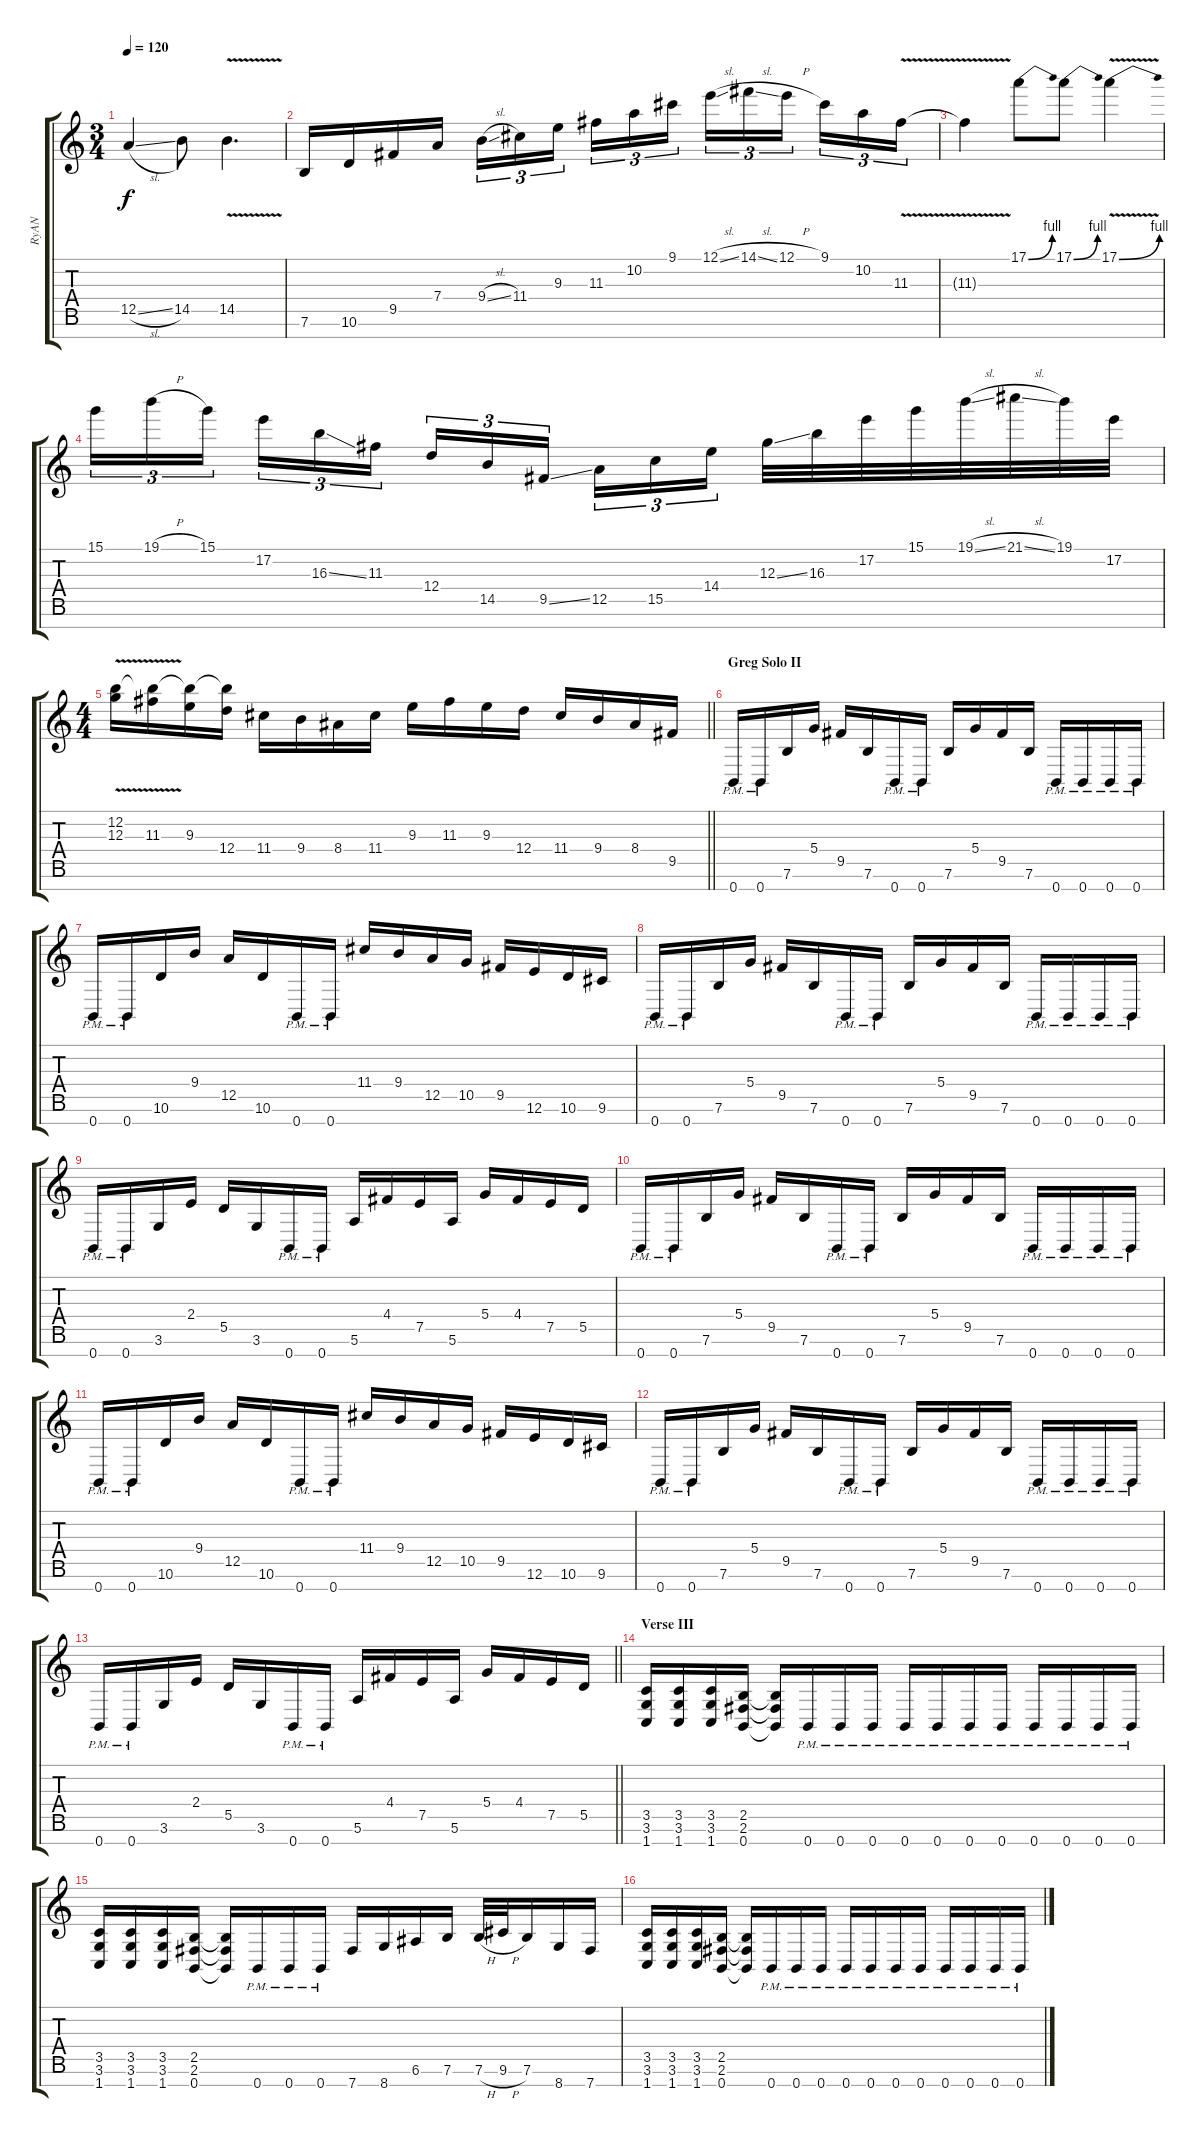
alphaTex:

\track ("RyAN" "RyAN") {instrument distortionguitar}
\staff {score tabs}
\tuning (E4 B3 G3 D3 A2 E2 B1) {hide}
\ts (3 4)
\tempo 120
\clef g2
\ks c
12.5{sl}.4{dy f} 14.5.8 14.5{v}.4{d} |
7.6.16 10.6.16 9.5.16 7.4.16 9.4{sl}.16{tu (3 2)} 11.4.16{tu (3 2)} 9.3.16{tu (3 2) beam splitsecondary} 11.3.16{tu (3 2)} 10.2.16{tu (3 2)} 9.1.16{tu (3 2)} 12.1{sl}.16{tu (3 2)} 14.1{sl}.16{tu (3 2)} 12.1{h}.16{tu (3 2) beam splitsecondary} 9.1.16{tu (3 2)} 10.2.16{tu (3 2)} 11.3{v}.16{tu (3 2)} |
11.3{t}.4 17.1{be (bend 0 0 60 4)}.8 17.1{be (bend 0 0 60 4)}.8 17.1{be (bend 0 0 60 4) v}.4 |
15.1.16{tu (3 2)} 19.1{h}.16{tu (3 2)} 15.1.16{tu (3 2) beam splitsecondary} 17.2.16{tu (3 2)} 16.3{ss}.16{tu (3 2)} 11.3.16{tu (3 2)} 12.4.16{tu (3 2)} 14.5.16{tu (3 2)} 9.5{ss}.16{tu (3 2) beam splitsecondary} 12.5.16{tu (3 2)} 15.5.16{tu (3 2)} 14.4.16{tu (3 2)} 12.3{ss}.32 16.3.32 17.2.32 15.1.32 19.1{sl}.32 21.1{sl}.32 19.1.32 17.2.32 |
\ts (4 4)
\barLineRight lightlight
(12.2{v} 12.3).16 (12.2{t} 11.3).16 (12.2{t} 9.3).16 (12.2{t} 12.4).16 11.4.16 9.4.16 8.4.16 11.4.16 9.3.16 11.3.16 9.3.16 12.4.16 11.4.16 9.4.16 8.4.16 9.5.16 |
\section ("" "Greg Solo II")
0.7{pm}.16 0.7{pm}.16 7.6.16 5.4.16 9.5.16 7.6.16 0.7{pm}.16 0.7{pm}.16 7.6.16 5.4.16 9.5.16 7.6.16 0.7{pm}.16 0.7{pm}.16 0.7{pm}.16 0.7{pm}.16 |
0.7{pm}.16 0.7{pm}.16 10.6.16 9.4.16 12.5.16 10.6.16 0.7{pm}.16 0.7{pm}.16 11.4.16 9.4.16 12.5.16 10.5.16 9.5.16 12.6.16 10.6.16 9.6.16 |
0.7{pm}.16 0.7{pm}.16 7.6.16 5.4.16 9.5.16 7.6.16 0.7{pm}.16 0.7{pm}.16 7.6.16 5.4.16 9.5.16 7.6.16 0.7{pm}.16 0.7{pm}.16 0.7{pm}.16 0.7{pm}.16 |
0.7{pm}.16 0.7{pm}.16 3.6.16 2.4.16 5.5.16 3.6.16 0.7{pm}.16 0.7{pm}.16 5.6.16 4.4.16 7.5.16 5.6.16 5.4.16 4.4.16 7.5.16 5.5.16 |
0.7{pm}.16 0.7{pm}.16 7.6.16 5.4.16 9.5.16 7.6.16 0.7{pm}.16 0.7{pm}.16 7.6.16 5.4.16 9.5.16 7.6.16 0.7{pm}.16 0.7{pm}.16 0.7{pm}.16 0.7{pm}.16 |
0.7{pm}.16 0.7{pm}.16 10.6.16 9.4.16 12.5.16 10.6.16 0.7{pm}.16 0.7{pm}.16 11.4.16 9.4.16 12.5.16 10.5.16 9.5.16 12.6.16 10.6.16 9.6.16 |
0.7{pm}.16 0.7{pm}.16 7.6.16 5.4.16 9.5.16 7.6.16 0.7{pm}.16 0.7{pm}.16 7.6.16 5.4.16 9.5.16 7.6.16 0.7{pm}.16 0.7{pm}.16 0.7{pm}.16 0.7{pm}.16 |
\barLineRight lightlight
0.7{pm}.16 0.7{pm}.16 3.6.16 2.4.16 5.5.16 3.6.16 0.7{pm}.16 0.7{pm}.16 5.6.16 4.4.16 7.5.16 5.6.16 5.4.16 4.4.16 7.5.16 5.5.16 |
\section ("" "Verse III")
(3.5 3.6 1.7).16 (3.5 3.6 1.7).16 (3.5 3.6 1.7).16 (2.5 2.6 0.7).16 (2.5{t} 2.6{t} 0.7{t}).16 0.7{pm}.16 0.7{pm}.16 0.7{pm}.16 0.7{pm}.16 0.7{pm}.16 0.7{pm}.16 0.7{pm}.16 0.7{pm}.16 0.7{pm}.16 0.7{pm}.16 0.7{pm}.16 |
(3.5 3.6 1.7).16 (3.5 3.6 1.7).16 (3.5 3.6 1.7).16 (2.5 2.6 0.7).16 (2.5{t} 2.6{t} 0.7{t}).16 0.7{pm}.16 0.7{pm}.16 0.7{pm}.16 7.7.16 8.7.16 6.6.16 7.6.16 7.6{h}.32 9.6{h}.32 7.6.16 8.7.16 7.7.16 |
(3.5 3.6 1.7).16 (3.5 3.6 1.7).16 (3.5 3.6 1.7).16 (2.5 2.6 0.7).16 (2.5{t} 2.6{t} 0.7{t}).16 0.7{pm}.16 0.7{pm}.16 0.7{pm}.16 0.7{pm}.16 0.7{pm}.16 0.7{pm}.16 0.7{pm}.16 0.7{pm}.16 0.7{pm}.16 0.7{pm}.16 0.7{pm}.16
